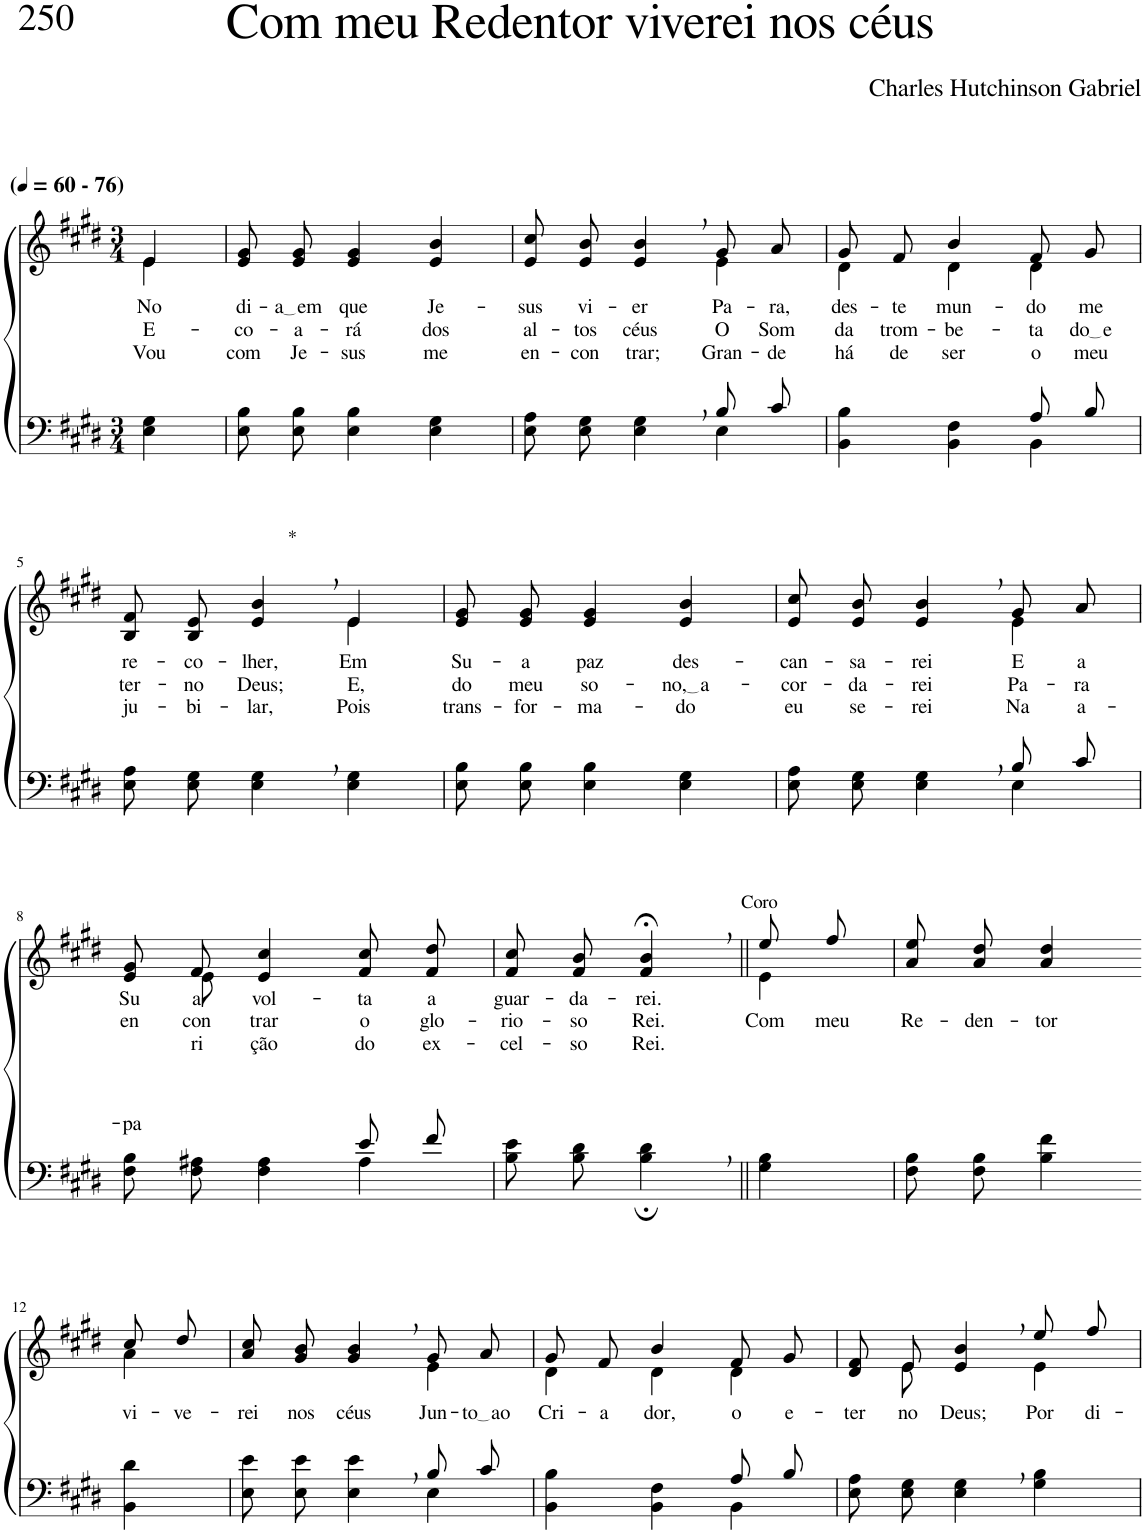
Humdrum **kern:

**kern	**kern	**text	**text	**text
*part2	*part1	*part1	*part1	*part1
*staff2	*staff1	*staff1	*staff1	*staff1
*I"Parte III e IV	*I"Parte I e II	*	*	*
*clefF4	*clefG2	*	*	*
*Trd1c2	*Trd1c2	*	*	*
*k[f#c#g#d#]	*k[f#c#g#d#]	*	*	*
*M3/4	*M3/4	*	*	*
*MM60	*MM60	*	*	*
=1	=1	=1	=1	=1
*	*^	*	*	*
!	!LO:TX:a:B:t=(	!	!	!	!
!	!LO:TX:a:B:t=- 76)	!	!	!	!
!	!	!	!LO:LY:b	!LO:LY:b	!LO:LY:b
4E\ 4G#\	4e/	4e\	No	E-	Vou
=2	=2	=2	=2	=2	=2
!	!	!	!LO:LY:b	!LO:LY:b	!LO:LY:b
*	*v	*v	*	*	*
8E\ 8B\L	8e/ 8g#/L	di-	-co-	com
!	!	!LO:LY:b	!LO:LY:b	!LO:LY:b
8E\ 8B\J	8e/ 8g#/J	a em	-a-	Je-
!	!	!LO:LY:b	!LO:LY:b	!LO:LY:b
4E\ 4B\	4e/ 4g#/	que	-rá	-sus
!	!	!LO:LY:b	!LO:LY:b	!LO:LY:b
4E\ 4G#\	4e/ 4b/	Je-	dos	me
=3	=3	=3	=3	=3
*^	*	*	*	*
!	!	!	!LO:LY:b	!LO:LY:b	!LO:LY:b
*	*	*^	*	*	*
2ryy	8E\ 8A\L	8e/ 8cc#/L	2ryy	-sus	al-	en-
!	!	!	!	!LO:LY:b	!LO:LY:b	!LO:LY:b
.	8E\ 8G#\J	8e/ 8b/J	.	vi-	-tos	-con
!	!	!	!	!LO:LY:b	!LO:LY:b	!LO:LY:b
.	4E\ 4G#\	4e/, 4b/,	.	-er	céus	trar;
!	!	!	!	!LO:LY:b	!LO:LY:b	!LO:LY:b
8B/L	4E\	8g#/L	4e\	Pa-	O	-Gran-
!	!	!	!	!LO:LY:b	!LO:LY:b	!LO:LY:b
8c#/J	.	8a/J	.	ra,	Som	-de
=4	=4	=4	=4	=4	=4	=4
!	!	!	!	!LO:LY:b	!LO:LY:b	!LO:LY:b
2ryy	4BB\ 4B\	8g#/L	4d#\	-des-	da	há
!	!	!	!	!LO:LY:b	!LO:LY:b	!LO:LY:b
.	.	8f#/J	.	-te	-trom-	de
!	!	!	!	!LO:LY:b	!LO:LY:b	!LO:LY:b
.	4BB\ 4F#\	4b/	4d#\	mun-	-be-	ser
!	!	!	!	!LO:LY:b	!LO:LY:b	!LO:LY:b
8A/L	4BB\	8f#/L	4d#\	-do	-ta	o
!	!	!	!	!LO:LY:b	!LO:LY:b	!LO:LY:b
8B/J	.	8g#/J	.	me	do e	meu
*v	*v	*	*	*	*	*
!!LO:LB:g=z	!!
=5	=5	=5	=5	=5	=5
!	!	!	!LO:LY:b	!LO:LY:b	!LO:LY:b
8E\ 8A\L	2ryy	8B/ 8f#/L	re-	ter-	ju-
!	!	!	!LO:LY:b	!LO:LY:b	!LO:LY:b
8E\ 8G#\J	.	8B/ 8e/J	-co-	-no	-bi-
!	!	!LO:TX:a:t=*	!	!	!
!	!	!	!LO:LY:b	!LO:LY:b	!LO:LY:b
4E\, 4G#\,	.	4e/ 4b/	-lher,	Deus;	-lar,
!	!	!	!LO:LY:b	!LO:LY:b	!LO:LY:b
4E\ 4G#\	4e\	4e/	Em	-E,	Pois
=6	=6	=6	=6	=6	=6
!	!	!	!LO:LY:b	!LO:LY:b	!LO:LY:b
*	*v	*v	*	*	*
8E\ 8B\L	8e/ 8g#/L	Su-	do	trans-
!	!	!LO:LY:b	!LO:LY:b	!LO:LY:b
8E\ 8B\J	8e/ 8g#/J	-a	meu	-for-
!	!	!LO:LY:b	!LO:LY:b	!LO:LY:b
4E\ 4B\	4e/ 4g#/	paz	so-	-ma-
!	!	!LO:LY:b	!LO:LY:b	!LO:LY:b
4E\ 4G#\	4e/ 4b/	des-	no, a	-do
=7	=7	=7	=7	=7
*^	*	*	*	*
!	!	!	!LO:LY:b	!LO:LY:b	!LO:LY:b
*	*	*^	*	*	*
2ryy	8E\ 8A\L	8e/ 8cc#/L	2ryy	-can-	-cor-	eu
!	!	!	!	!LO:LY:b	!LO:LY:b	!LO:LY:b
.	8E\ 8G#\J	8e/ 8b/J	.	-sa-	-da-	se-
!	!	!	!	!LO:LY:b	!LO:LY:b	!LO:LY:b
.	4E\ 4G#\	4e/, 4b/,	.	-rei	-rei	-rei
!	!	!	!	!LO:LY:b	!LO:LY:b	!LO:LY:b
8B/L	4E\	8g#/L	4e\	E	Pa-	Na
!	!	!	!	!LO:LY:b	!LO:LY:b	!LO:LY:b
8c#/J	.	8a/J	.	a	-ra	a-
!!LO:LB:g=z	!!
=8	=8	=8	=8	=8	=8	=8
!	!	!	!	!LO:LY:b	!LO:LY:b	!LO:LY:b
2ryy	8F#\ 8B\L	8e/ 8g#/L	8ryy	Su-	en-	-pa-
!	!	!	!	!LO:LY:b	!LO:LY:b	!LO:LY:b
.	8F#\ 8A#X\J	8f#/J	8e\	-a	-con-	-ri-
!	!	!	!	!LO:LY:b	!LO:LY:b	!LO:LY:b
.	4F#\ 4A#\	4e/ 4cc#/	2ryy	vol-	-trar	-ção
!	!	!	!	!LO:LY:b	!LO:LY:b	!LO:LY:b
8e/L	4A#\	8f#/ 8cc#/L	.	-ta	o	do
!	!	!	!	!LO:LY:b	!LO:LY:b	!LO:LY:b
8f#/J	.	8f#/ 8dd#/J	.	a	glo-	ex-
*v	*v	*	*	*	*	*
*	*v	*v	*	*	*
=9	=9	=9	=9	=9
!	!	!LO:LY:b	!LO:LY:b	!LO:LY:b
8B\ 8e\L	8f#/ 8cc#/L	guar-	-rio-	-cel-
!	!	!LO:LY:b	!LO:LY:b	!LO:LY:b
8B\ 8d#\J	8f#/ 8b/J	-da-	-so	-so
!	!LO:TX:a:t=Coro	!	!	!
!	!	!LO:LY:b	!LO:LY:b	!LO:LY:b
4B\;, 4d#\;,	4f#/;<, 4b/;<,	-rei.	Rei.	Rei.
=10||	=10||	=10||	=10||	=10||
*	*^	*	*	*
!	!	!	!	!LO:LY:b	!
4G#\ 4B\	8ee/L	4e\	.	Com	.
!	!	!	!	!LO:LY:b	!
.	8ff#/J	.	.	meu	.
*	*v	*v	*	*	*
=11	=11	=11	=11	=11
!	!	!	!LO:LY:b	!
8F#\ 8B\L	8a\ 8ee\L	.	Re-	.
!	!	!	!LO:LY:b	!
8F#\ 8B\J	8a\ 8dd#\J	.	-den-	.
!	!	!	!LO:LY:b	!
4B\ 4f#\	4a/ 4dd#/	.	-tor	.
!!LO:LB:g=z
=12-	=12-	=12-	=12-	=12-
*	*^	*	*	*
!	!	!	!LO:LY:b	!	!
4BB\ 4d#\	8cc#/L	4a\	vi-	.	.
!	!	!	!LO:LY:b	!	!
.	8dd#/J	.	-ve-	.	.
=13	=13	=13	=13	=13	=13
*^	*	*	*	*	*
!	!	!	!	!LO:LY:b	!	!
2ryy	8E\ 8e\L	8a/ 8cc#/L	2ryy	-rei	.	.
!	!	!	!	!LO:LY:b	!	!
.	8E\ 8e\J	8g#/ 8b/J	.	nos	.	.
!	!	!	!	!LO:LY:b	!	!
.	4E\ 4e\	4g#/, 4b/,	.	céus	.	.
!	!	!	!	!LO:LY:b	!	!
8B/L	4E\	8g#/L	4e\	Jun-	.	.
!	!	!	!	!LO:LY:b	!	!
8c#/J	.	8a/J	.	to ao	.	.
=14	=14	=14	=14	=14	=14	=14
!	!	!	!	!LO:LY:b	!	!
2ryy	4BB\ 4B\	8g#/L	4d#\	Cri-	.	.
!	!	!	!	!LO:LY:b	!	!
.	.	8f#/J	.	-a-	.	.
!	!	!	!	!LO:LY:b	!	!
.	4BB\ 4F#\	4b/	4d#\	-dor,	.	.
!	!	!	!	!LO:LY:b	!	!
8A/L	4BB\	8f#/L	4d#\	o	.	.
!	!	!	!	!LO:LY:b	!	!
8B/J	.	8g#/J	.	e-	.	.
*v	*v	*	*	*	*	*
=15	=15	=15	=15	=15	=15
!	!	!	!LO:LY:b	!	!
8E\ 8A\L	8d#/ 8f#/L	8ryy	-ter-	.	.
!	!	!	!LO:LY:b	!	!
8E\ 8G#\J	8e/J	8e\	-no	.	.
!	!	!	!LO:LY:b	!	!
4E\, 4G#\,	4e/, 4b/,	4ryy	Deus;	.	.
!	!	!	!LO:LY:b	!	!
4G#\ 4B\	8ee/L	4e\	Por	.	.
!	!	!	!LO:LY:b	!	!
.	8ff#/J	.	di-	.	.
*	*v	*v	*	*	*
=	=	=	=	=
*-	*-	*-	*-	*-
